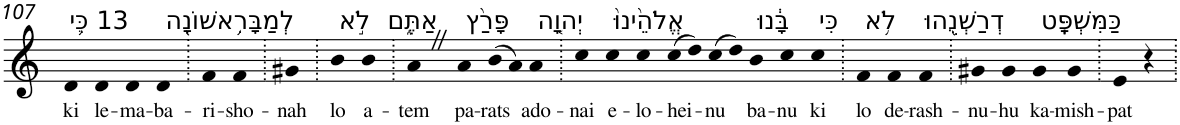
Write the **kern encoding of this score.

**kern	**text
*part1	*part1
*staff1	*staff1
*I"Piano	*
*I'Pno	*
!!LO:PB:g=z
*clefG2	*
*k[]	*
=107	=107
!LO:TX:a:t=13 כִּ֛י	!
!	!LO:LY:b
4d	ki
!LO:TX:a:t=לְמַבָּרִ֥אשׁוֹנָ֖ה	!
!	!LO:LY:b
4d	le-
!	!LO:LY:b
4d	-ma-
!	!LO:LY:b
4d	-ba-
=108.	=108.
!	!LO:LY:b
4f	-ri-
!	!LO:LY:b
4f	-sho-
=109.	=109.
!	!LO:LY:b
4g#X	-nah
=110.	=110.
!LO:TX:a:t=לֹ֣א	!
!	!LO:LY:b
4b	lo
!LO:TX:a:t=אַתֶּ֑ם	!
!	!LO:LY:b
4b	a-
=111.	=111.
!	!LO:LY:b
4aZ	-tem
!LO:TX:a:t=פָּרַ֨ץ	!
!	!LO:LY:b
4a	pa-
!	!LO:LY:b
(>8b	-rats
8a)	.
!LO:TX:a:t=יְהוָ֤ה	!
!	!LO:LY:b
4a	ado-
=112.	=112.
!	!LO:LY:b
4cc	-nai
!LO:TX:a:t=אֱלֹהֵ֙ינוּ֙	!
!	!LO:LY:b
4cc	e-
!	!LO:LY:b
4cc	-lo-
!	!LO:LY:b
(>8cc	-hei-
8dd)	.
!	!LO:LY:b
(>8cc	-nu
8dd)	.
!LO:TX:a:t=בָּ֔נוּ	!
!	!LO:LY:b
4b	ba-
!	!LO:LY:b
4cc	-nu
!LO:TX:a:t=כִּי	!
!	!LO:LY:b
4cc	ki
=113.	=113.
!LO:TX:a:t=לֹ֥א	!
!	!LO:LY:b
4f	lo
!LO:TX:a:t=דְרַשְׁנֻ֖הוּ	!
!	!LO:LY:b
4f	de-
!	!LO:LY:b
4f	-rash-
=114.	=114.
!	!LO:LY:b
4g#X	-nu-
!	!LO:LY:b
4g#	-hu
!LO:TX:a:t=כַּמִּשְׁפָּֽט	!
!	!LO:LY:b
4g#	ka-
!	!LO:LY:b
4g#	-mish-
=115.	=115.
!	!LO:LY:b
4e	-pat
4r	.
=.	=.
*-	*-
